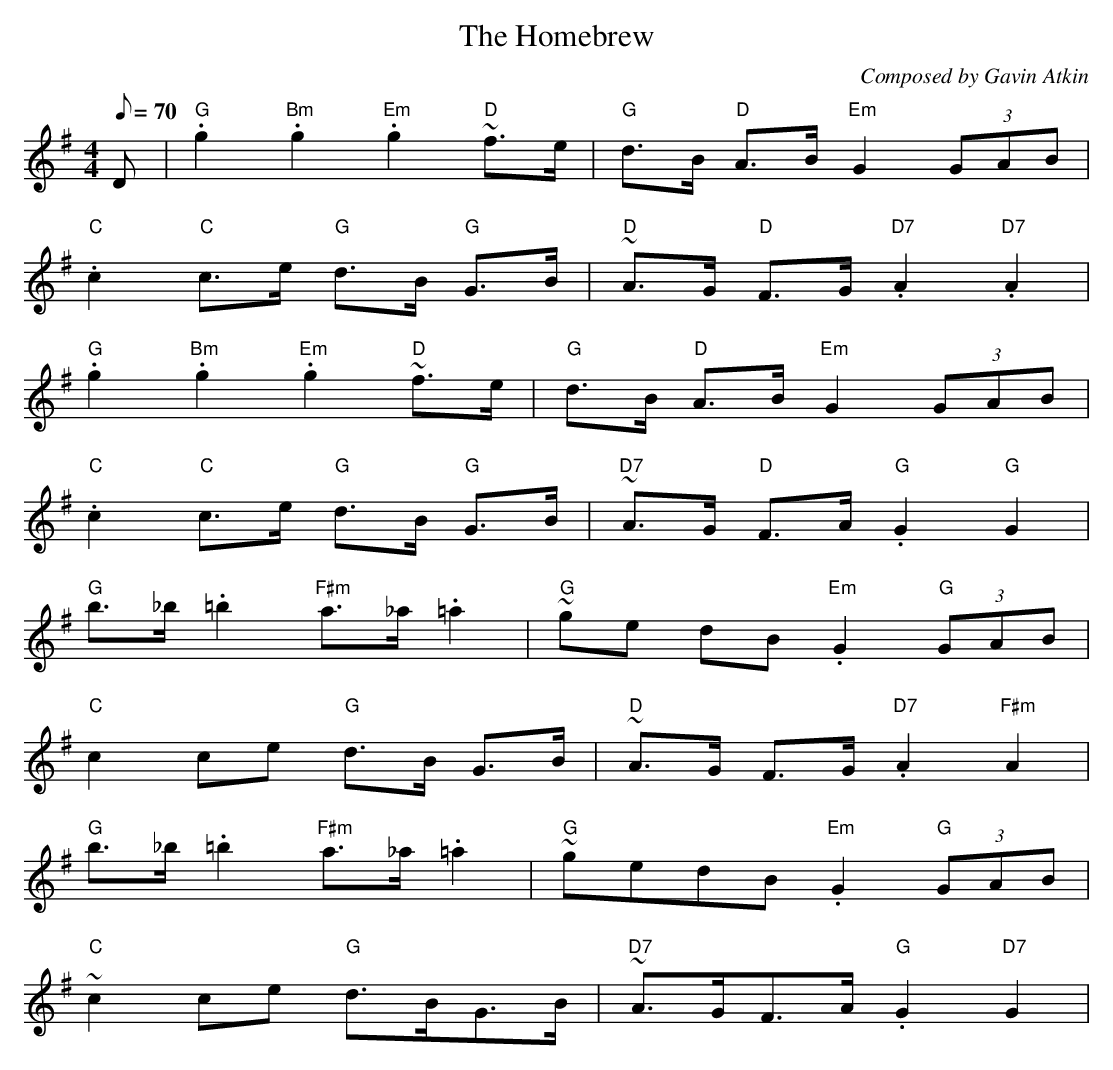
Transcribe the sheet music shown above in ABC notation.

X:1
T:The Homebrew
C:Composed by Gavin Atkin
M:4/4
L:1/8
Q:70
K:G
D |"G" .g2 "Bm" .g2 "Em" .g2 "D" ~f>e |"G" d>B "D" A>B "Em" G2 (3GAB |
"C" .c2 "C" c>e "G" d>B "G" G>B |"D" ~A>G "D" F>G "D7".A2 "D7" .A2 |
"G".g2"Bm" .g2 "Em".g2 "D"~f>e |"G"d>B "D" A>B "Em" G2 (3GAB |
 "C".c2 "C" c>e "G" d>B "G" G>B | "D7" ~A>G "D" F>A "G" .G2 "G" G2 |
 "G" b>_b .=b2 "F#m" a>_a .=a2 |"G" ~ge dB "Em" .G2 "G" (3GAB |
"C" c2 ce "G"d>B G>B | "D" ~A>G F>G "D7" .A2 "F#m" A2 |
"G" b>_b .=b2 "F#m" a>_a .=a2 | "G" ~gedB "Em" .G2 "G" (3GAB |
 "C" ~c2 ce "G" d>BG>B | "D7" ~A>GF>A "G" .G2 "D7" G2 |
